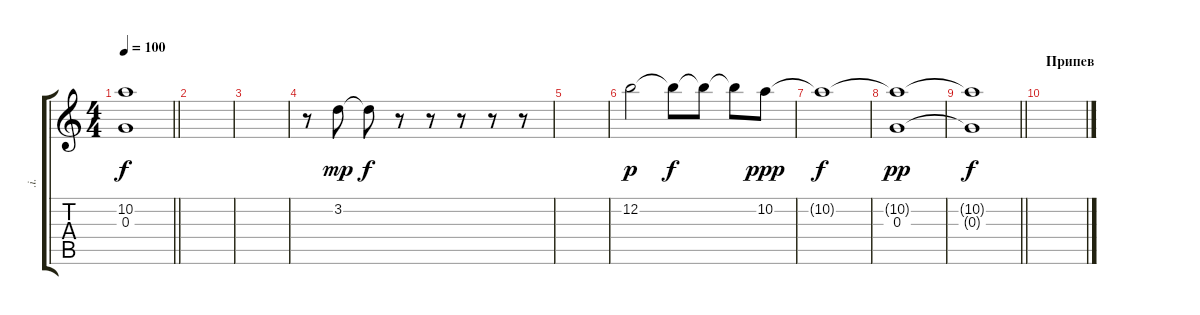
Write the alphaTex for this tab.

\track (".i." ".i.") {instrument overdrivenguitar}
\staff {score tabs}
\tuning (E4 B3 G3 D3 A2 E2) {hide}
\ts (4 4)
\tempo 100
\clef g2
\barLineRight lightlight
\ks c
(10.2{t} 0.3{t}).1{dy f} |
|
|
r.8 3.2.8{dy mp} 3.2{t}.8{dy f} r.8 r.8 r.8 r.8 r.8 |
|
12.2.2{dy p} 12.2{t}.8{dy f} 12.2{t}.8 12.2{t}.8 10.2.8{dy ppp} |
10.2{t}.1{dy f} |
(10.2{t} 0.3).1{dy pp} |
\barLineRight lightlight
(10.2{t} 0.3{t}).1{dy f} |
\section ("" "Припев")
